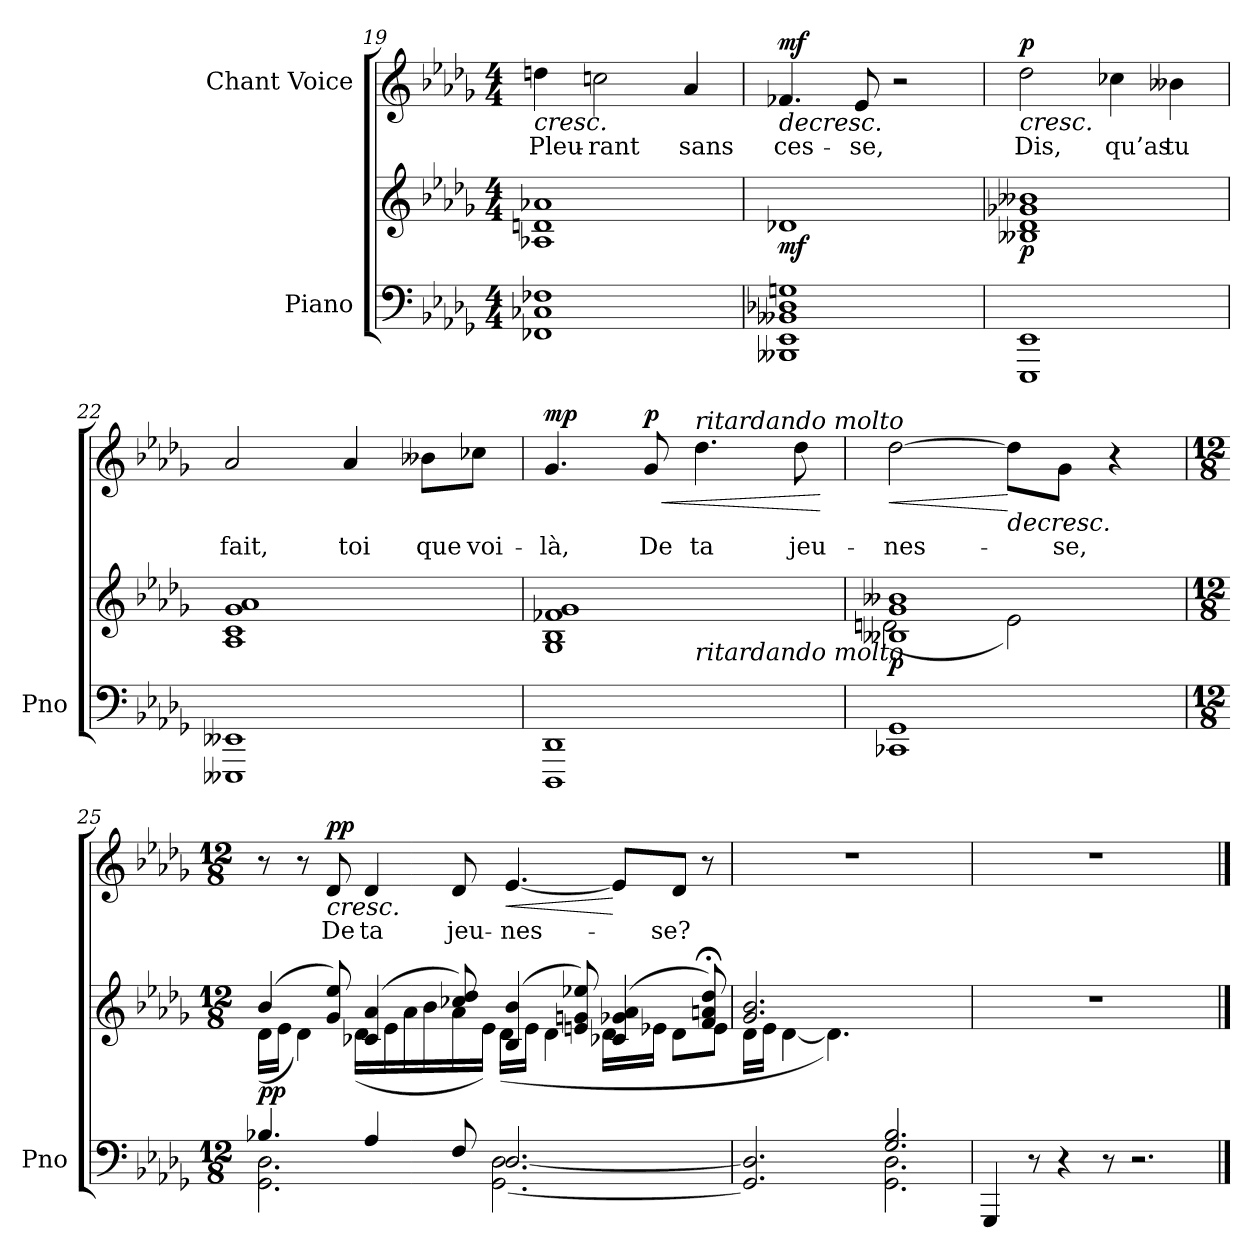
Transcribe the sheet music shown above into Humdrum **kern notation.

**kern	**kern	**dynam	**kern	**text	**dynam
*part2	*part2	*part2	*part1	*part1	*part1
*staff3	*staff2	*staff2/3	*staff1	*staff1	*staff1
*I"Piano	*	*	*I"Chant                                  Voice	*	*
*I'Pno	*	*	*	*	*
*clefF4	*clefG2	*	*clefG2	*	*
*k[b-e-a-d-g-]	*k[b-e-a-d-g-]	*	*k[b-e-a-d-g-]	*	*
*M4/4	*M4/4	*	*M4/4	*	*
=19	=19	=19	=19	=19	=19
!	!	!	!	!LO:LY:b	!LO:HP:b
1FF-X 1C-X 1F-X	1A-X 1dn 1a-X	.	4ddn\	Pleu-	<
!	!	!	!	!LO:LY:b	!
.	.	.	2ccn\	-rant	.
!	!	!	!	!LO:LY:b	!
.	.	.	4a-/	sans	.
=20	=20	=20	=20	=20	=20
!	!	!LO:DY:b	!	!LO:LY:b	!LO:HP:b
!	!	!	!	!	!LO:DY:n=1:a
1BBB--X 1EE- 1BB--X 1D-X 1Gn	1d-X	mf	4.f-X/	ces-	> mf
!	!	!	!	!LO:LY:b	!
.	.	.	8e-/	-se,	.
.	.	.	2r	.	[
=21	=21	=21	=21	=21	=21
!	!	!LO:DY:b	!	!LO:LY:b	!LO:HP:b
!	!	!	!	!	!LO:DY:n=1:a
1EEE- 1EE-	1B--X 1d- 1g-X 1b--X	p	2dd-\	Dis,	< p
!	!	!	!	!LO:LY:b	!
.	.	.	4cc-X\	qu’as-	.
!	!	!	!	!LO:LY:b	!
.	.	.	4b--X\	-tu	.
!!LO:LB:g=z
=22	=22	=22	=22	=22	=22
!	!	!	!	!LO:LY:b	!
1EEE--X 1EE--X	1A- 1c 1g- 1a-	.	2a-/	fait,	.
!	!	!	!	!LO:LY:b	!
.	.	.	4a-/	toi	.
!	!	!	!	!LO:LY:b	!
.	.	.	8b--X\L	que	.
!	!	!	!	!LO:LY:b	!
.	.	.	8cc-X\J	voi-	.
.	.	.	.	.	]
=23	=23	=23	=23	=23	=23
*	*^	*	*	*	*
!	!	!	!	!	!LO:LY:b	!LO:DY:a
1DDD- 1DD-	1G- 1B- 1f-X 1g-	2ryy	.	4.g-/	-là,	mp
!	!	!	!	!	!LO:LY:b	!LO:HP:b
!	!	!	!	!	!	!LO:DY:n=1:a
.	.	.	.	8g-/	De	< p
*	*	*	*	*MM50	*	*
!	!	!	!	!LO:TX:a:i:t=ritardando molto	!	!
!	!	!LO:TX:b:i:t=ritardando molto	!	!	!	!
!	!	!	!	!	!LO:LY:b	!
.	.	2ryy	.	4.dd-\	ta	.
!	!	!	!	!	!LO:LY:b	!
.	.	.	.	8dd-\	jeu-	.
*	*v	*v	*	*	*	*
.	.	.	.	.	[
=24	=24	=24	=24	=24	=24
*	*	*	*MM46	*	*
*	*^	*	*	*	*
!	!	!	!LO:DY:b	!	!LO:LY:b	!LO:HP:b
1CC-X 1GG-	1B--X 1g- 1b--X	(<2dn\	p	[2dd-\	-nes-	<
!	!	!	!	!	!	!LO:HP:n=1:b
.	.	2e-\)	.	8dd-\L]	.	[ >
!	!	!	!	!	!LO:LY:b	!
.	.	.	.	8g-\J	-se,	[
.	.	.	.	4r	.	.
!!LO:LB:g=z
=25	=25	=25	=25	=25	=25	=25
*M12/8	*M12/8	*	*	*M12/8	*	*
*^	*	*	*	*	*	*
!	!	!	!	!LO:DY:b	!	!	!
4.B-X/	2.GG-\ 2.D-\	(>4b-/	(<16d-\LL	pp	8r	.	.
.	.	.	16e-\JJ	.	.	.	.
.	.	.	4d-\)	.	8r	.	.
!	!	!	!	!	!	!LO:LY:b	!LO:HP:b
!	!	!	!	!	!	!	!LO:DY:n=1:a
.	.	8g-/ 8ee-/)	.	.	8d-/	De	< pp
!	!	!	!	!	!	!LO:LY:b	!
4A-/	.	(>4c-X/ 4a-/	(<16d-\LL	.	4d-/	ta	.
.	.	.	16e-\	.	.	.	.
.	.	.	16a-\	.	.	.	.
.	.	.	16b-\	.	.	.	.
!	!	!	!	!	!	!LO:LY:b	!
8F/	.	8cc-X/ 8dd-/)	16a-\	.	8d-/	jeu-	.
.	.	.	16e-\JJ)	.	.	.	.
!	!	!	!	!	!	!LO:LY:b	!LO:HP:n=1:b
2.D-/	[2.GG-\ [2.D-\	(>4B-/ 4b-/	(<16d-\LL	.	[4.e-/	-nes-	] <
.	.	.	16e-\JJ	.	.	.	.
.	.	.	4d-\	.	.	.	.
.	.	8en/ 8gn/ 8ee-X/)	.	.	.	.	.
.	.	(>4c-X/ 4g-X/ 4a-/	16d-\LL	.	8e-/L]	.	[
.	.	.	16e-X\JJ	.	.	.	.
!	!	!	!	!	!	!LO:LY:b	!
.	.	.	8d-\L	.	8d-/J	-se?	.
.	.	8f/;< 8an/;< 8dd-/;<)	8e-\J	.	8r	.	[
=26	=26	=26	=26	=26	=26	=26	=26
*	*	*	*	*	*MM40	*	*
2.ryy	2.GG-/] 2.D-/]	2.g-/ 2.b-/	16d-\LL	.	1.r	.	.
.	.	.	16e-\JJ	.	.	.	.
.	.	.	[4d-\	.	.	.	.
.	.	.	4.d-\])	.	.	.	.
2.G-/ 2.B-/	2.GG-\ 2.D-\	2.ryy	2.ryy	.	.	.	.
*v	*v	*	*	*	*	*	*
*	*v	*v	*	*	*	*
=27	=27	=27	=27	=27	=27
4GGG-/	1.r	.	1.r	.	.
8r	.	.	.	.	.
4r	.	.	.	.	.
8r	.	.	.	.	.
2.r	.	.	.	.	.
==	==	==	==	==	==
*-	*-	*-	*-	*-	*-
